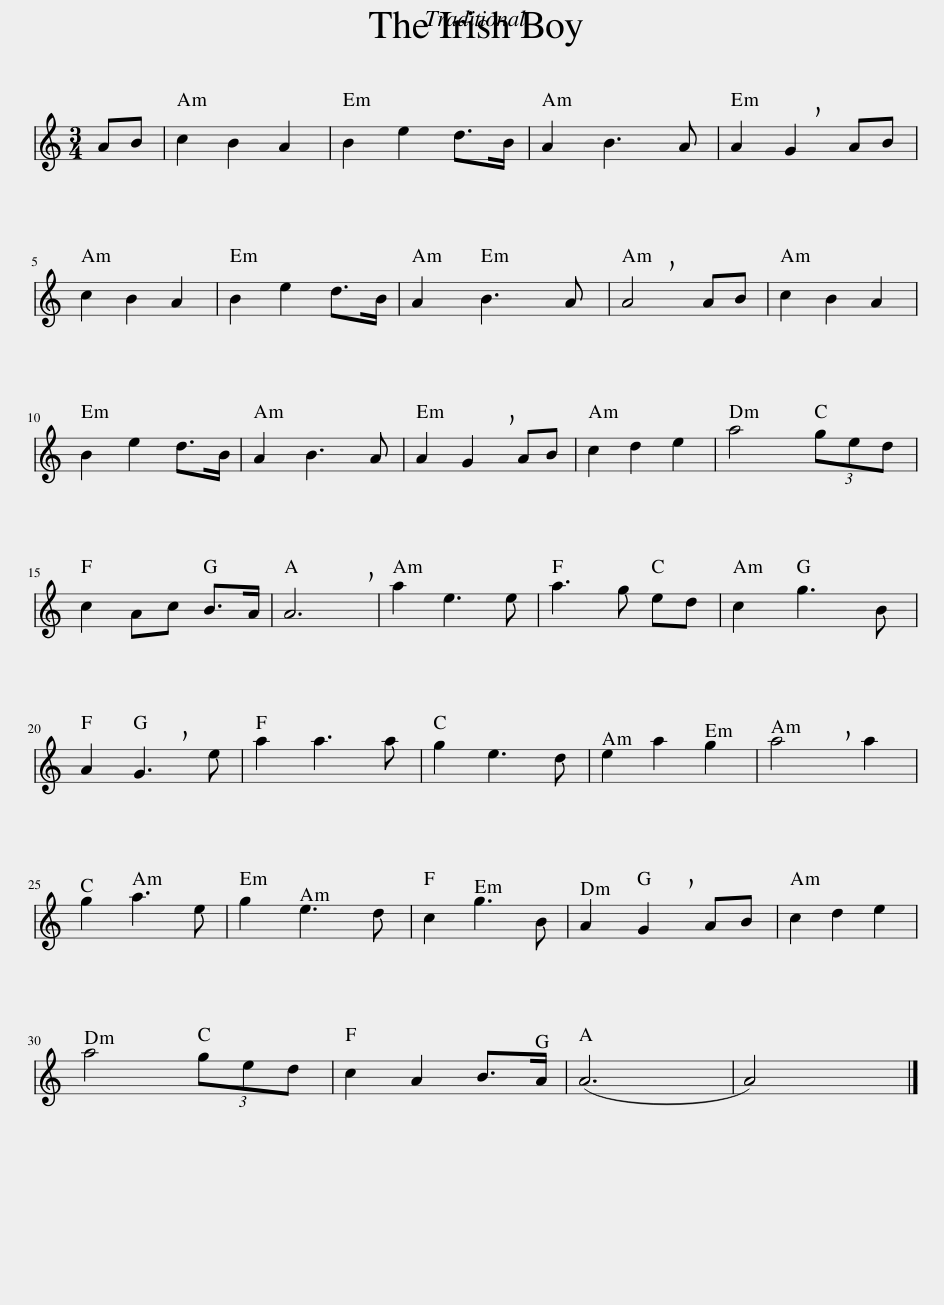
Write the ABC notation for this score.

X:1
L:1/8
M:3/4
I:linebreak $
K:C
V:1 treble
V:1
 AB | c2 B2 A2 | B2 e2 d>B | A2 B3 A | A2 !breath!G2 AB |$ %5
 c2 B2 A2 | B2 e2 d>B | A2 B3 A | !breath!A4 AB | c2 B2 A2 |$ %10
 B2 e2 d>B | A2 B3 A | A2 !breath!G2 AB | c2 d2 e2 | a4 (3ged |$ %15
 c2 Ac B>A | !breath!A6 | a2 e3 e | a3 g ed | c2 g3 B |$ %20
 A2 !breath!G3 e | a2 a3 a | g2 e3 d | e2 a2 g2 | !breath!a4 a2 |$ %25
 g2 a3 e | g2 e3 d | c2 g3 B | A2 !breath!G2 AB | c2 d2 e2 |$ %30
 a4 (3ged | c2 A2 B>A | (A6 | A4) x2 |] %34
